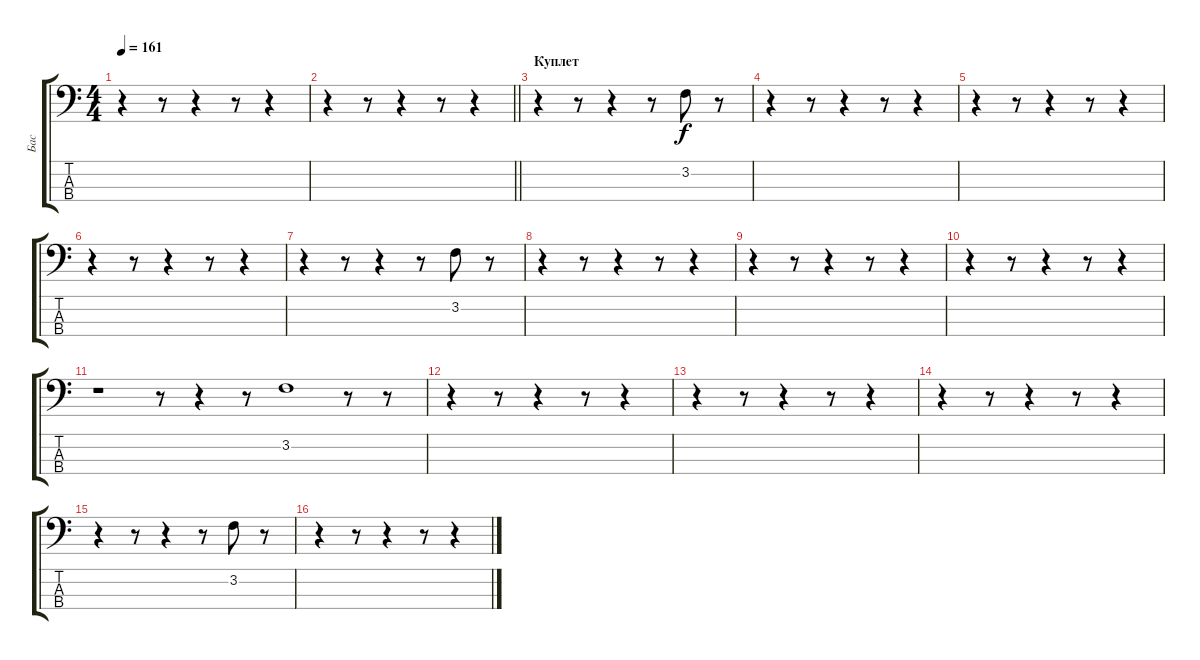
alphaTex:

\track ("Бас" "Бас") {instrument slapbass2}
\staff {score tabs}
\tuning (G2 D2 A1 E1) {hide}
\ts (4 4)
\tempo 161
\clef f4
\ks c
r.4{dy f} r.8 r.4 r.8 r.4 |
\barLineRight lightlight
r.4 r.8 r.4 r.8 r.4 |
\section ("" "Куплет")
r.4 r.8 r.4 r.8 3.2.8 r.8 |
r.4 r.8 r.4 r.8 r.4 |
r.4 r.8 r.4 r.8 r.4 |
r.4 r.8 r.4 r.8 r.4 |
r.4 r.8 r.4 r.8 3.2.8 r.8 |
r.4 r.8 r.4 r.8 r.4 |
r.4 r.8 r.4 r.8 r.4 |
r.4 r.8 r.4 r.8 r.4 |
r.1 r.8 r.4 r.8 3.2.1 r.8 r.8 |
r.4 r.8 r.4 r.8 r.4 |
r.4 r.8 r.4 r.8 r.4 |
r.4 r.8 r.4 r.8 r.4 |
r.4 r.8 r.4 r.8 3.2.8 r.8 |
r.4 r.8 r.4 r.8 r.4
